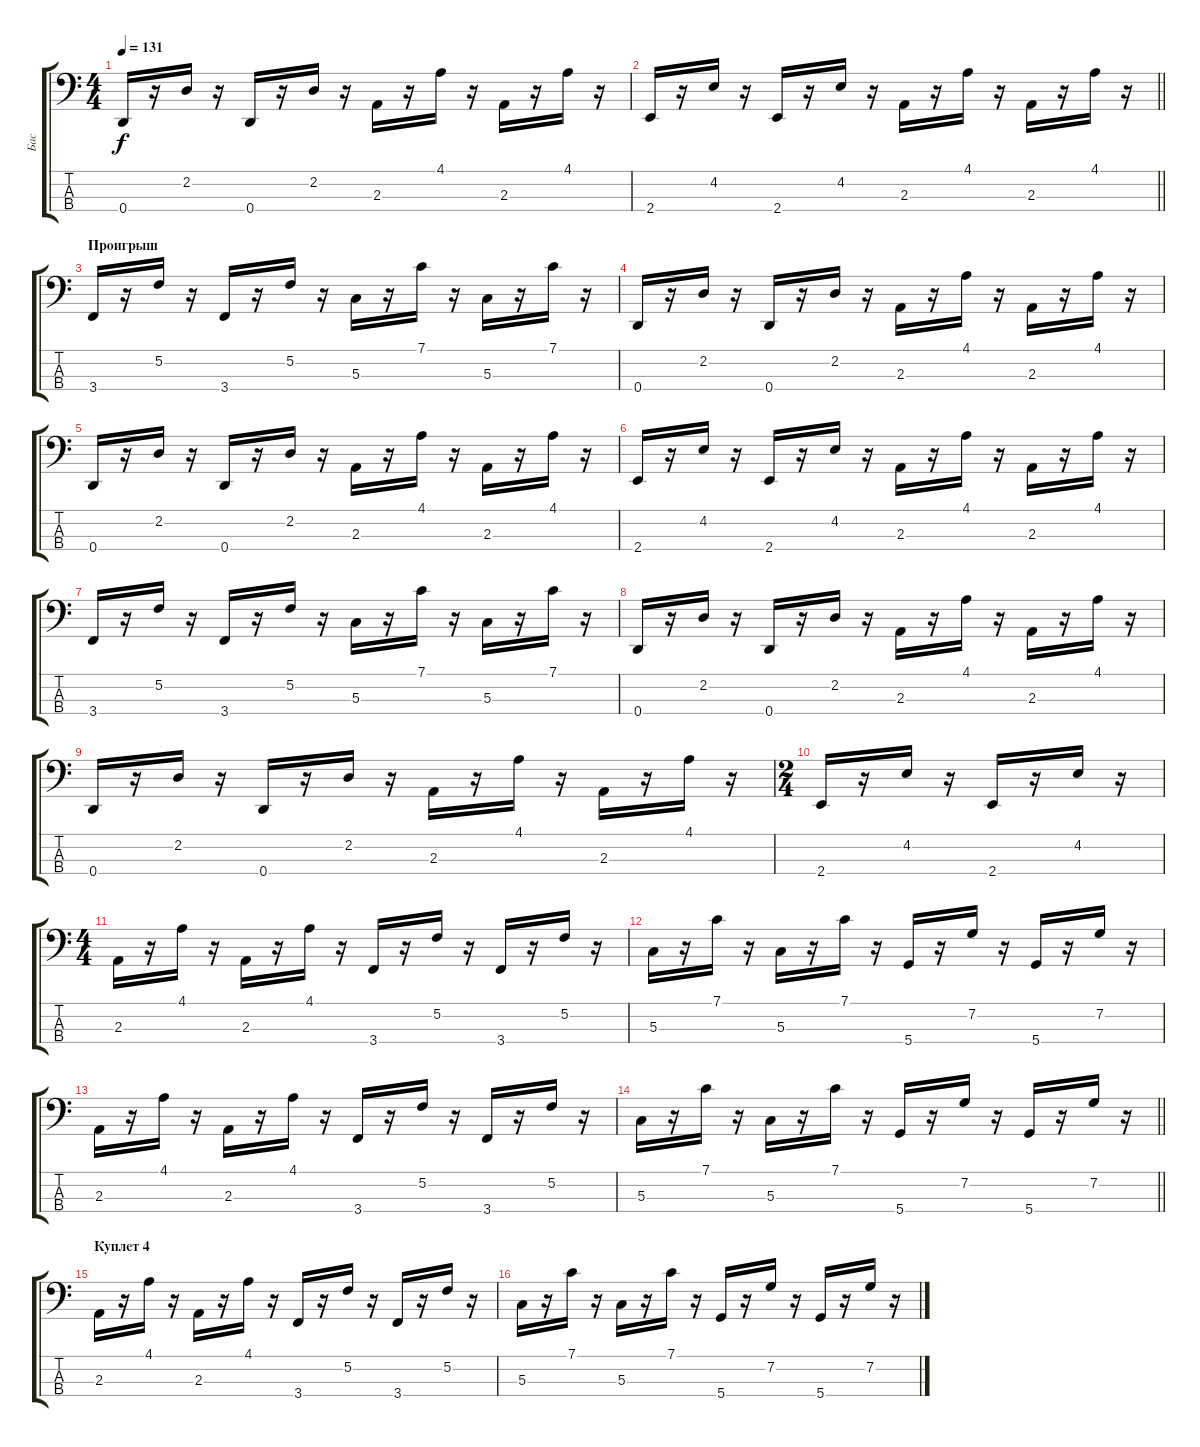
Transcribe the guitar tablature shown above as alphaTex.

\track ("Бас" "Бас") {instrument electricbassfinger}
\staff {score tabs}
\tuning (F2 C2 G1 D1) {hide}
\ts (4 4)
\tempo 131
\clef f4
\ks c
0.4.16{dy f} r.16 2.2.16 r.16 0.4.16 r.16 2.2.16 r.16 2.3.16 r.16 4.1.16 r.16 2.3.16 r.16 4.1.16 r.16 |
\barLineRight lightlight
2.4.16 r.16 4.2.16 r.16 2.4.16 r.16 4.2.16 r.16 2.3.16 r.16 4.1.16 r.16 2.3.16 r.16 4.1.16 r.16 |
\section ("" "Проигрыш")
3.4.16 r.16 5.2.16 r.16 3.4.16 r.16 5.2.16 r.16 5.3.16 r.16 7.1.16 r.16 5.3.16 r.16 7.1.16 r.16 |
0.4.16 r.16 2.2.16 r.16 0.4.16 r.16 2.2.16 r.16 2.3.16 r.16 4.1.16 r.16 2.3.16 r.16 4.1.16 r.16 |
0.4.16 r.16 2.2.16 r.16 0.4.16 r.16 2.2.16 r.16 2.3.16 r.16 4.1.16 r.16 2.3.16 r.16 4.1.16 r.16 |
2.4.16 r.16 4.2.16 r.16 2.4.16 r.16 4.2.16 r.16 2.3.16 r.16 4.1.16 r.16 2.3.16 r.16 4.1.16 r.16 |
3.4.16 r.16 5.2.16 r.16 3.4.16 r.16 5.2.16 r.16 5.3.16 r.16 7.1.16 r.16 5.3.16 r.16 7.1.16 r.16 |
0.4.16 r.16 2.2.16 r.16 0.4.16 r.16 2.2.16 r.16 2.3.16 r.16 4.1.16 r.16 2.3.16 r.16 4.1.16 r.16 |
0.4.16 r.16 2.2.16 r.16 0.4.16 r.16 2.2.16 r.16 2.3.16 r.16 4.1.16 r.16 2.3.16 r.16 4.1.16 r.16 |
\ts (2 4)
2.4.16 r.16 4.2.16 r.16 2.4.16 r.16 4.2.16 r.16 |
\ts (4 4)
2.3.16 r.16 4.1.16 r.16 2.3.16 r.16 4.1.16 r.16 3.4.16 r.16 5.2.16 r.16 3.4.16 r.16 5.2.16 r.16 |
5.3.16 r.16 7.1.16 r.16 5.3.16 r.16 7.1.16 r.16 5.4.16 r.16 7.2.16 r.16 5.4.16 r.16 7.2.16 r.16 |
2.3.16 r.16 4.1.16 r.16 2.3.16 r.16 4.1.16 r.16 3.4.16 r.16 5.2.16 r.16 3.4.16 r.16 5.2.16 r.16 |
\barLineRight lightlight
5.3.16 r.16 7.1.16 r.16 5.3.16 r.16 7.1.16 r.16 5.4.16 r.16 7.2.16 r.16 5.4.16 r.16 7.2.16 r.16 |
\section ("" "Куплет 4")
2.3.16 r.16 4.1.16 r.16 2.3.16 r.16 4.1.16 r.16 3.4.16 r.16 5.2.16 r.16 3.4.16 r.16 5.2.16 r.16 |
5.3.16 r.16 7.1.16 r.16 5.3.16 r.16 7.1.16 r.16 5.4.16 r.16 7.2.16 r.16 5.4.16 r.16 7.2.16 r.16
